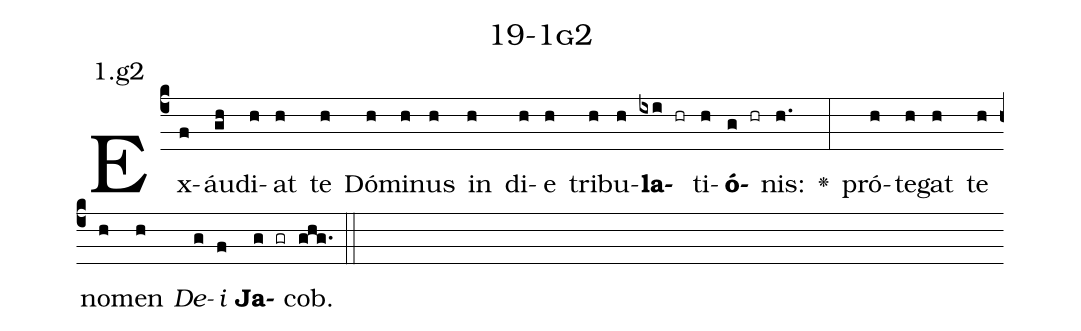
name: 19-1g2;
annotation: 1.g2;
%%
(c4)Ex(f)áu(gh)di(h)at(h) te(h) Dó(h)mi(h)nus(h) in(h) di(h)e(h) tri(h)bu(h)<b>la</b>(ixi hr)ti(h)<b>ó</b>(g hr)nis:(h.) <v>\greheightstar</v>(:) pró(h)te(h)gat(h) te(h) no(h)men(h) <i>De</i>(g)<i>i</i>(f) <b>Ja</b>(g gr)cob.(ghg.) (::)


%E(h) u(h) o(g) u(f) a(g) e.(ghg.) (::)
